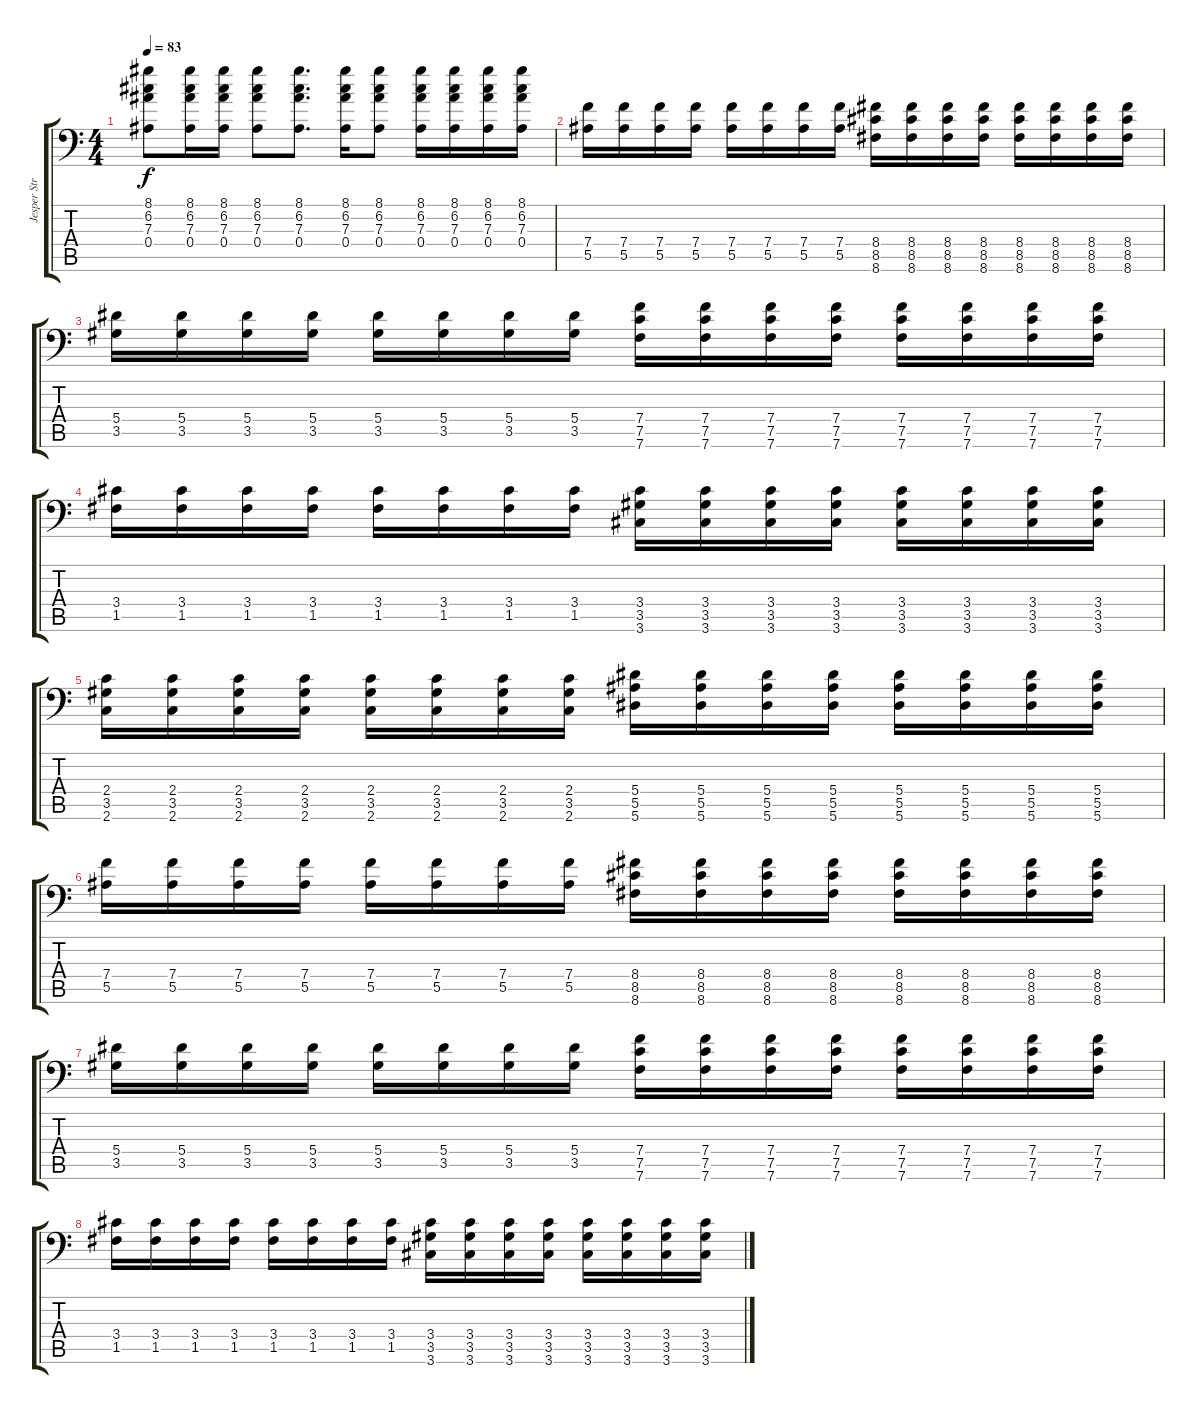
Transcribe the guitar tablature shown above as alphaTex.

\track ("Jesper Strömblad" "Jesper Str") {instrument acousticguitarnylon}
\staff {score tabs}
\tuning (C4 G3 Eb3 Bb2 F2 Bb1) {hide}
\ts (4 4)
\tempo 83
\clef f4
\ks c
(8.1 6.2 7.3 0.4).8{dy f} (8.1 6.2 7.3 0.4).16 (8.1 6.2 7.3 0.4).16 (8.1 6.2 7.3 0.4).8 (8.1 6.2 7.3 0.4).8{d} (8.1 6.2 7.3 0.4).16 (8.1 6.2 7.3 0.4).8 (8.1 6.2 7.3 0.4).16 (8.1 6.2 7.3 0.4).16 (8.1 6.2 7.3 0.4).16 (8.1 6.2 7.3 0.4).16 |
(7.4 5.5).16{instrument distortionguitar} (7.4 5.5).16 (7.4 5.5).16 (7.4 5.5).16 (7.4 5.5).16 (7.4 5.5).16 (7.4 5.5).16 (7.4 5.5).16 (8.4 8.5 8.6).16 (8.4 8.5 8.6).16 (8.4 8.5 8.6).16 (8.4 8.5 8.6).16 (8.4 8.5 8.6).16 (8.4 8.5 8.6).16 (8.4 8.5 8.6).16 (8.4 8.5 8.6).16 |
(5.4 3.5).16 (5.4 3.5).16 (5.4 3.5).16 (5.4 3.5).16 (5.4 3.5).16 (5.4 3.5).16 (5.4 3.5).16 (5.4 3.5).16 (7.4 7.5 7.6).16 (7.4 7.5 7.6).16 (7.4 7.5 7.6).16 (7.4 7.5 7.6).16 (7.4 7.5 7.6).16 (7.4 7.5 7.6).16 (7.4 7.5 7.6).16 (7.4 7.5 7.6).16 |
(3.4 1.5).16 (3.4 1.5).16 (3.4 1.5).16 (3.4 1.5).16 (3.4 1.5).16 (3.4 1.5).16 (3.4 1.5).16 (3.4 1.5).16 (3.4 3.5 3.6).16 (3.4 3.5 3.6).16 (3.4 3.5 3.6).16 (3.4 3.5 3.6).16 (3.4 3.5 3.6).16 (3.4 3.5 3.6).16 (3.4 3.5 3.6).16 (3.4 3.5 3.6).16 |
(2.4 3.5 2.6).16 (2.4 3.5 2.6).16 (2.4 3.5 2.6).16 (2.4 3.5 2.6).16 (2.4 3.5 2.6).16 (2.4 3.5 2.6).16 (2.4 3.5 2.6).16 (2.4 3.5 2.6).16 (5.4 5.5 5.6).16 (5.4 5.5 5.6).16 (5.4 5.5 5.6).16 (5.4 5.5 5.6).16 (5.4 5.5 5.6).16 (5.4 5.5 5.6).16 (5.4 5.5 5.6).16 (5.4 5.5 5.6).16 |
(7.4 5.5).16 (7.4 5.5).16 (7.4 5.5).16 (7.4 5.5).16 (7.4 5.5).16 (7.4 5.5).16 (7.4 5.5).16 (7.4 5.5).16 (8.4 8.5 8.6).16 (8.4 8.5 8.6).16 (8.4 8.5 8.6).16 (8.4 8.5 8.6).16 (8.4 8.5 8.6).16 (8.4 8.5 8.6).16 (8.4 8.5 8.6).16 (8.4 8.5 8.6).16 |
(5.4 3.5).16 (5.4 3.5).16 (5.4 3.5).16 (5.4 3.5).16 (5.4 3.5).16 (5.4 3.5).16 (5.4 3.5).16 (5.4 3.5).16 (7.4 7.5 7.6).16 (7.4 7.5 7.6).16 (7.4 7.5 7.6).16 (7.4 7.5 7.6).16 (7.4 7.5 7.6).16 (7.4 7.5 7.6).16 (7.4 7.5 7.6).16 (7.4 7.5 7.6).16 |
(3.4 1.5).16 (3.4 1.5).16 (3.4 1.5).16 (3.4 1.5).16 (3.4 1.5).16 (3.4 1.5).16 (3.4 1.5).16 (3.4 1.5).16 (3.4 3.5 3.6).16 (3.4 3.5 3.6).16 (3.4 3.5 3.6).16 (3.4 3.5 3.6).16 (3.4 3.5 3.6).16 (3.4 3.5 3.6).16 (3.4 3.5 3.6).16 (3.4 3.5 3.6).16
